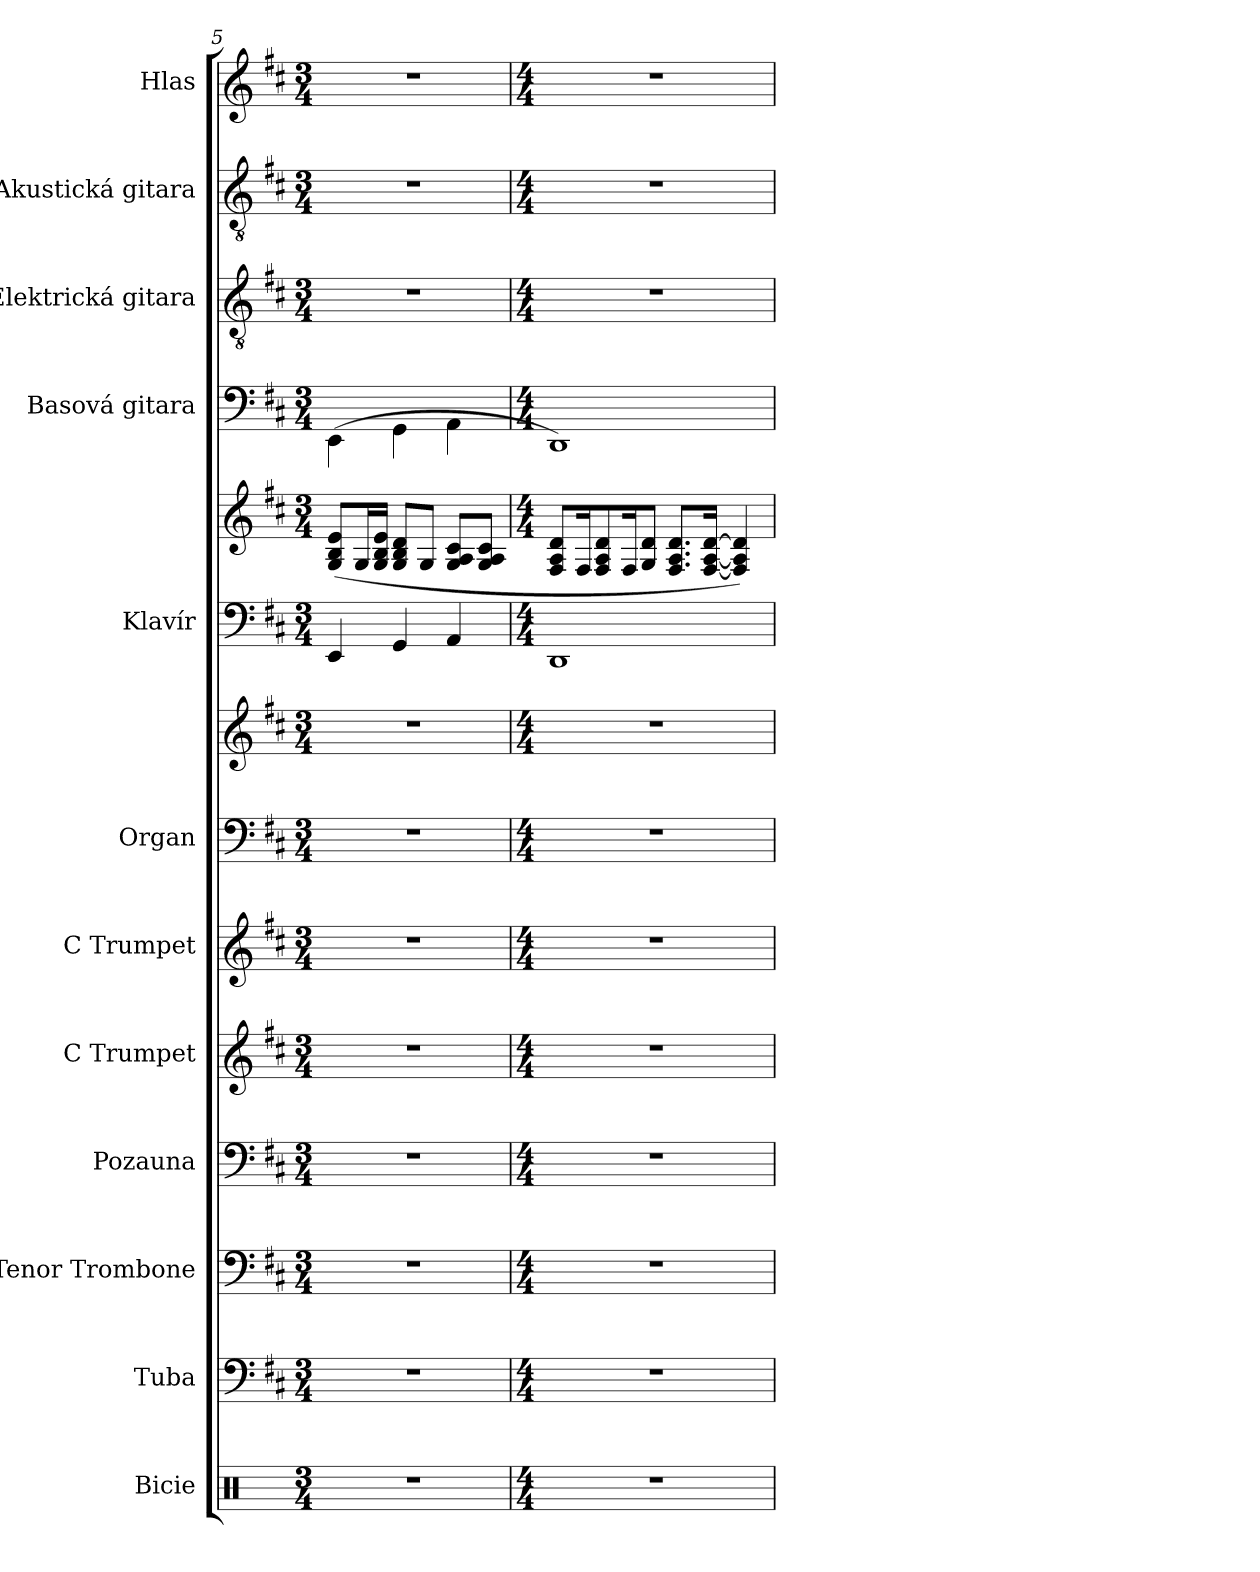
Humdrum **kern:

**kern	**kern	**kern	**kern	**kern	**kern	**kern	**kern	**kern	**kern	**kern	**kern	**kern	**kern
*part12	*part11	*part10	*part9	*part8	*part7	*part6	*part6	*part5	*part5	*part4	*part3	*part2	*part1
*staff14	*staff13	*staff12	*staff11	*staff10	*staff9	*staff8	*staff7	*staff6	*staff5	*staff4	*staff3	*staff2	*staff1
*I"Bicie	*I"Tuba	*I"Tenor Trombone	*I"Pozauna	*I"C Trumpet	*I"C Trumpet	*I"Organ	*	*I"Klavír	*	*I"Basová gitara	*I"Elektrická gitara	*I"Akustická gitara	*I"Hlas
*	*I'Tba.	*I'T. Tbn.	*	*I'C Tpt.	*I'C Tpt.	*I'Org.	*	*I'Kl.	*	*	*	*	*I'Hl.
*clefX	*clefF4	*clefF4	*clefF4	*clefG2	*clefG2	*clefF4	*clefG2	*clefF4	*clefG2	*	*clefGv2	*clefGv2	*clefG2
*	*	*	*	*	*	*	*	*	*	*ITrd7c12	*	*	*
*k[]	*k[f#c#]	*k[f#c#]	*k[f#c#]	*k[f#c#]	*k[f#c#]	*k[f#c#]	*k[f#c#]	*k[f#c#]	*k[f#c#]	*k[f#c#]	*k[f#c#]	*k[f#c#]	*k[f#c#]
*M3/4	*M3/4	*M3/4	*M3/4	*M3/4	*M3/4	*M3/4	*M3/4	*M3/4	*M3/4	*M3/4	*M3/4	*M3/4	*M3/4
=5	=5	=5	=5	=5	=5	=5	=5	=5	=5	=5	=5	=5	=5
2.r	2.r	2.r	2.r	2.r	2.r	2.r	2.r	4EE/	(>8G/ 8B/ 8e/L	(>4EEE\	2.r	2.r	2.r
.	.	.	.	.	.	.	.	.	16G/L	.	.	.	.
.	.	.	.	.	.	.	.	.	16G/ 16B/ 16e/JJ	.	.	.	.
.	.	.	.	.	.	.	.	4GG/	8G/ 8B/ 8d/L	4GGG\	.	.	.
.	.	.	.	.	.	.	.	.	8G/J	.	.	.	.
.	.	.	.	.	.	.	.	4AA/	8G/ 8A/ 8c#/L	4AAA\	.	.	.
.	.	.	.	.	.	.	.	.	8G/ 8A/ 8c#/J	.	.	.	.
=6	=6	=6	=6	=6	=6	=6	=6	=6	=6	=6	=6	=6	=6
*M4/4	*M4/4	*M4/4	*M4/4	*M4/4	*M4/4	*M4/4	*M4/4	*M4/4	*M4/4	*M4/4	*M4/4	*M4/4	*M4/4
1r	1r	1r	1r	1r	1r	1r	1r	1DD	8F#/ 8A/ 8d/L	1DDD)	1r	1r	1r
.	.	.	.	.	.	.	.	.	16F#/K	.	.	.	.
.	.	.	.	.	.	.	.	.	8F#/ 8A/ 8d/	.	.	.	.
.	.	.	.	.	.	.	.	.	16F#/K	.	.	.	.
.	.	.	.	.	.	.	.	.	8G/ 8d/J	.	.	.	.
.	.	.	.	.	.	.	.	.	8.F#/ 8.A/ 8.d/L	.	.	.	.
.	.	.	.	.	.	.	.	.	[16F#/ [16A/ [16d/Jk	.	.	.	.
.	.	.	.	.	.	.	.	.	4F#/] 4A/] 4d/])	.	.	.	.
=	=	=	=	=	=	=	=	=	=	=	=	=	=
*-	*-	*-	*-	*-	*-	*-	*-	*-	*-	*-	*-	*-	*-
